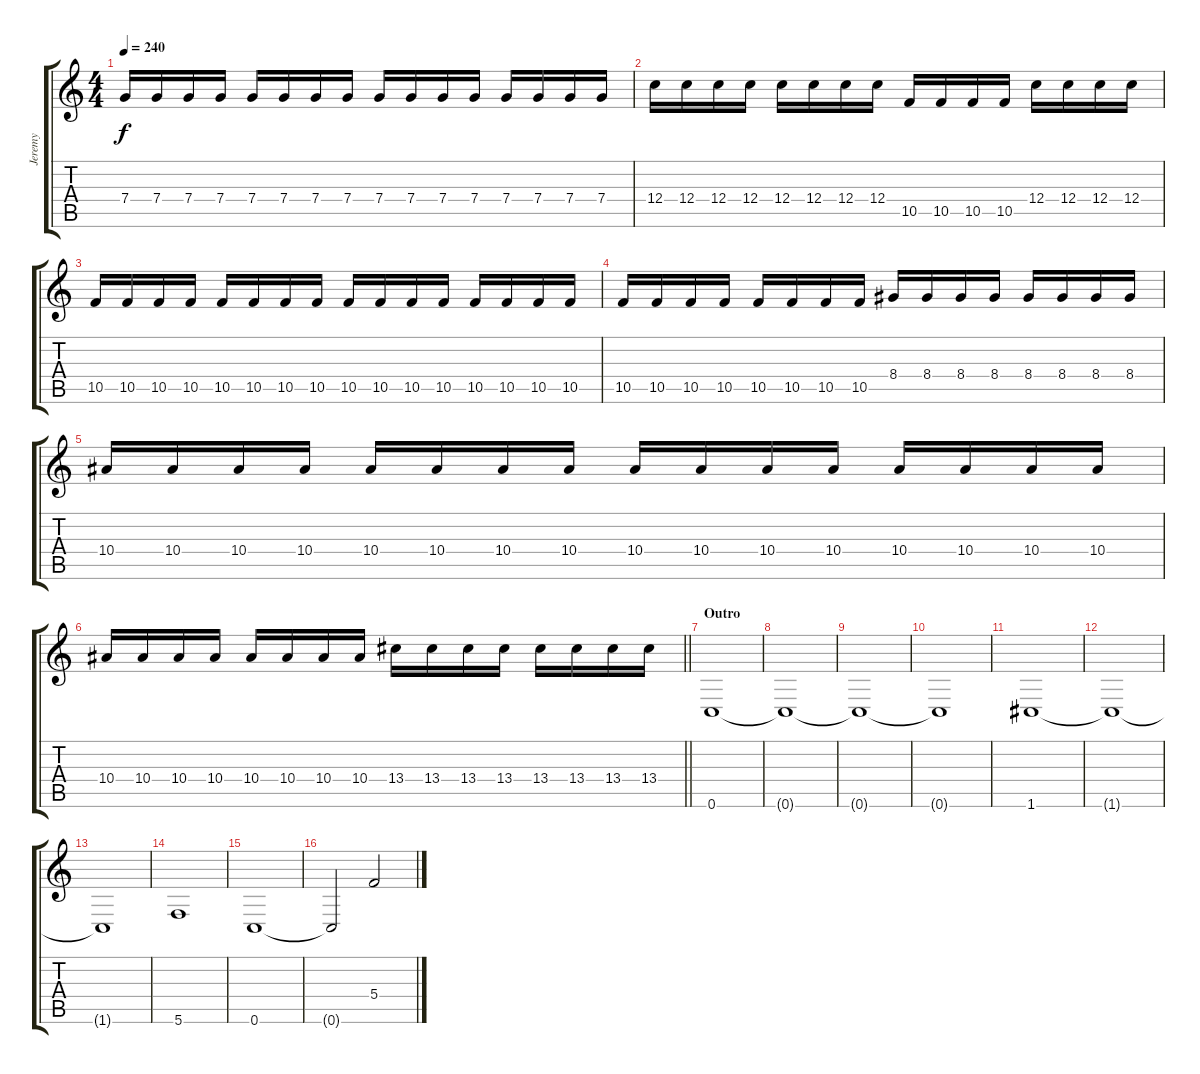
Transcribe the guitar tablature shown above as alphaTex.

\track ("Jeremy" "Jeremy") {instrument electricbasspick}
\staff {score tabs}
\tuning (D4 A3 F3 C3 G2 C2) {hide}
\ts (4 4)
\tempo 240
\clef g2
\ks c
7.4.16{dy f} 7.4.16 7.4.16 7.4.16 7.4.16 7.4.16 7.4.16 7.4.16 7.4.16 7.4.16 7.4.16 7.4.16 7.4.16 7.4.16 7.4.16 7.4.16 |
12.4.16 12.4.16 12.4.16 12.4.16 12.4.16 12.4.16 12.4.16 12.4.16 10.5.16 10.5.16 10.5.16 10.5.16 12.4.16 12.4.16 12.4.16 12.4.16 |
10.5.16 10.5.16 10.5.16 10.5.16 10.5.16 10.5.16 10.5.16 10.5.16 10.5.16 10.5.16 10.5.16 10.5.16 10.5.16 10.5.16 10.5.16 10.5.16 |
10.5.16 10.5.16 10.5.16 10.5.16 10.5.16 10.5.16 10.5.16 10.5.16 8.4.16 8.4.16 8.4.16 8.4.16 8.4.16 8.4.16 8.4.16 8.4.16 |
10.4.16 10.4.16 10.4.16 10.4.16 10.4.16 10.4.16 10.4.16 10.4.16 10.4.16 10.4.16 10.4.16 10.4.16 10.4.16 10.4.16 10.4.16 10.4.16 |
\barLineRight lightlight
10.4.16 10.4.16 10.4.16 10.4.16 10.4.16 10.4.16 10.4.16 10.4.16 13.4.16 13.4.16 13.4.16 13.4.16 13.4.16 13.4.16 13.4.16 13.4.16 |
\section ("" "Outro")
0.6.1 |
0.6{t}.1 |
0.6{t}.1 |
0.6{t}.1 |
1.6.1 |
1.6{t}.1 |
1.6{t}.1 |
5.6.1 |
0.6.1 |
0.6{t}.2 5.4.2
